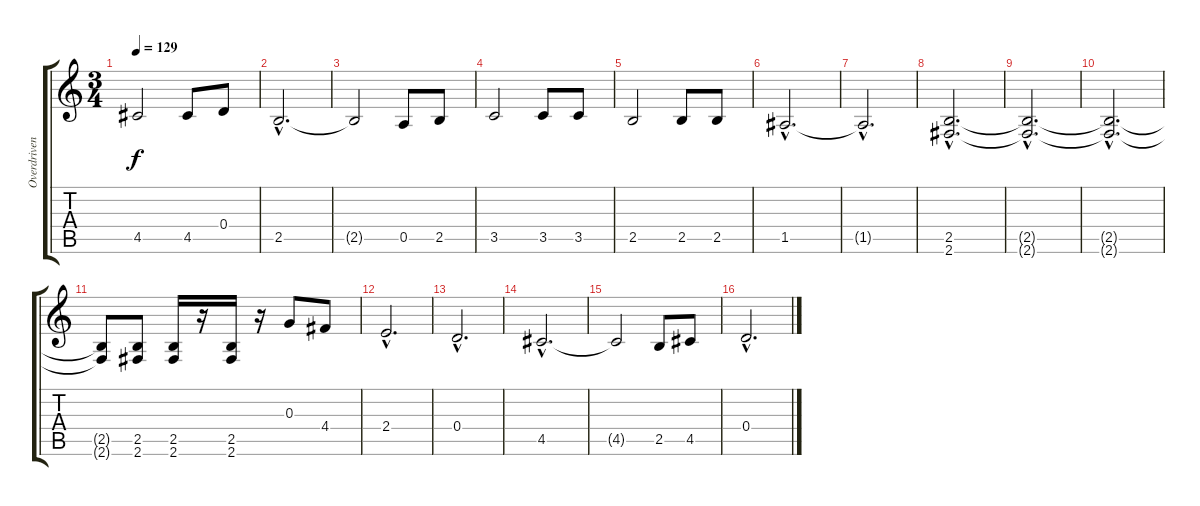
\track ("Overdriven Guitar" "Overdriven") {instrument overdrivenguitar}
\staff {score tabs}
\tuning (E4 B3 G3 D3 A2 E2) {hide}
\ts (3 4)
\tempo 129
\clef g2
\ks c
4.5.2{dy f} 4.5.8 0.4.8 |
2.5{hac}.2{d} |
2.5{t}.2 0.5.8 2.5.8 |
3.5.2 3.5.8 3.5.8 |
2.5.2 2.5.8 2.5.8 |
1.5{hac}.2{d} |
1.5{hac t}.2{d} |
(2.5{hac} 2.6{hac}).2{d} |
(2.5{hac t} 2.6{hac t}).2{d} |
(2.5{hac t} 2.6{hac t}).2{d} |
(2.5{t} 2.6{t}).8 (2.5 2.6).8 (2.5 2.6).16 r.16 (2.5 2.6).16 r.16 0.3.8 4.4.8 |
2.4{hac}.2{d} |
0.4{hac}.2{d} |
4.5{hac}.2{d} |
4.5{t}.2 2.5.8 4.5.8 |
0.4{hac}.2{d}
